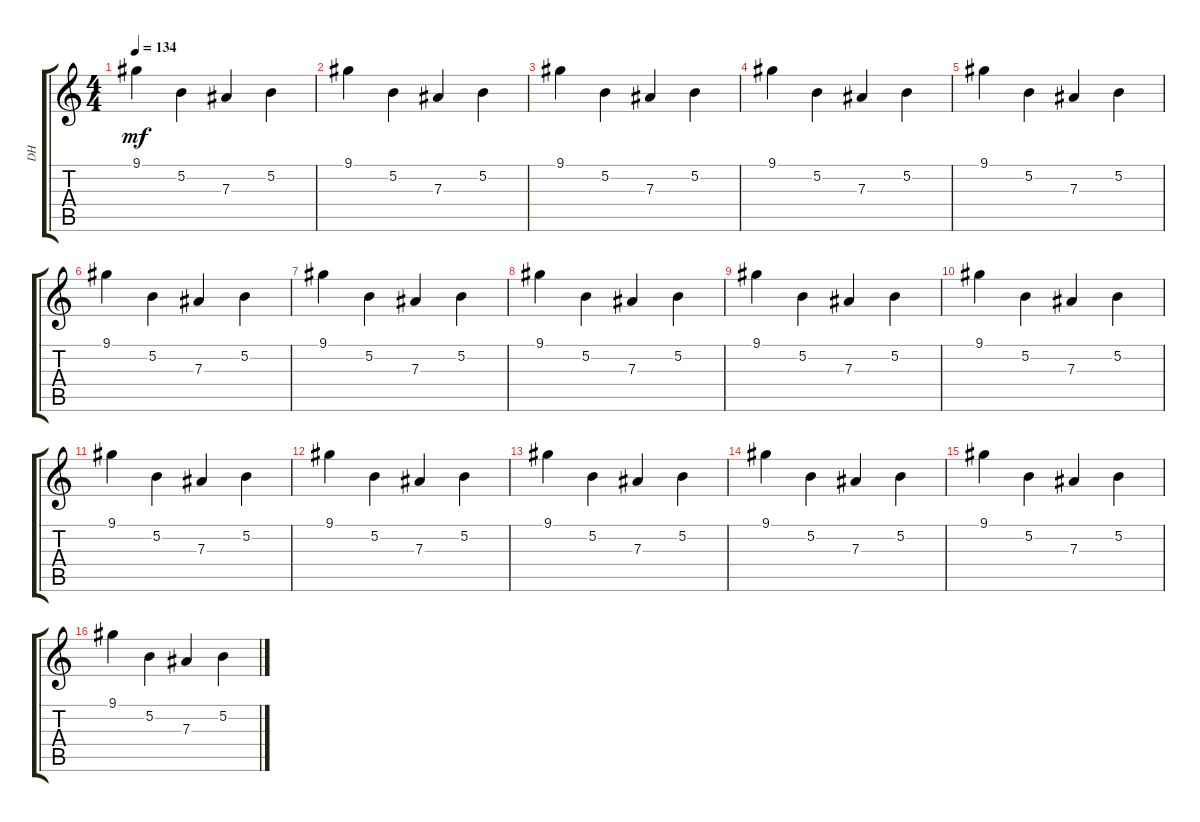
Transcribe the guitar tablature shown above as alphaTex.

\track ("DH" "DH") {instrument distortionguitar}
\staff {score tabs}
\tuning (B3 Gb3 Eb3 B2 Gb2 B1) {hide}
\ts (4 4)
\tempo 134
\clef g2
\ks c
9.1.4{dy mf} 5.2.4 7.3.4 5.2.4 |
9.1.4 5.2.4 7.3.4 5.2.4 |
9.1.4 5.2.4 7.3.4 5.2.4 |
9.1.4 5.2.4 7.3.4 5.2.4 |
9.1.4 5.2.4 7.3.4 5.2.4 |
9.1.4 5.2.4 7.3.4 5.2.4 |
9.1.4 5.2.4 7.3.4 5.2.4 |
9.1.4 5.2.4 7.3.4 5.2.4 |
9.1.4 5.2.4 7.3.4 5.2.4 |
9.1.4 5.2.4 7.3.4 5.2.4 |
9.1.4 5.2.4 7.3.4 5.2.4 |
9.1.4 5.2.4 7.3.4 5.2.4 |
9.1.4 5.2.4 7.3.4 5.2.4 |
9.1.4 5.2.4 7.3.4 5.2.4 |
9.1.4 5.2.4 7.3.4 5.2.4 |
9.1.4 5.2.4 7.3.4 5.2.4
